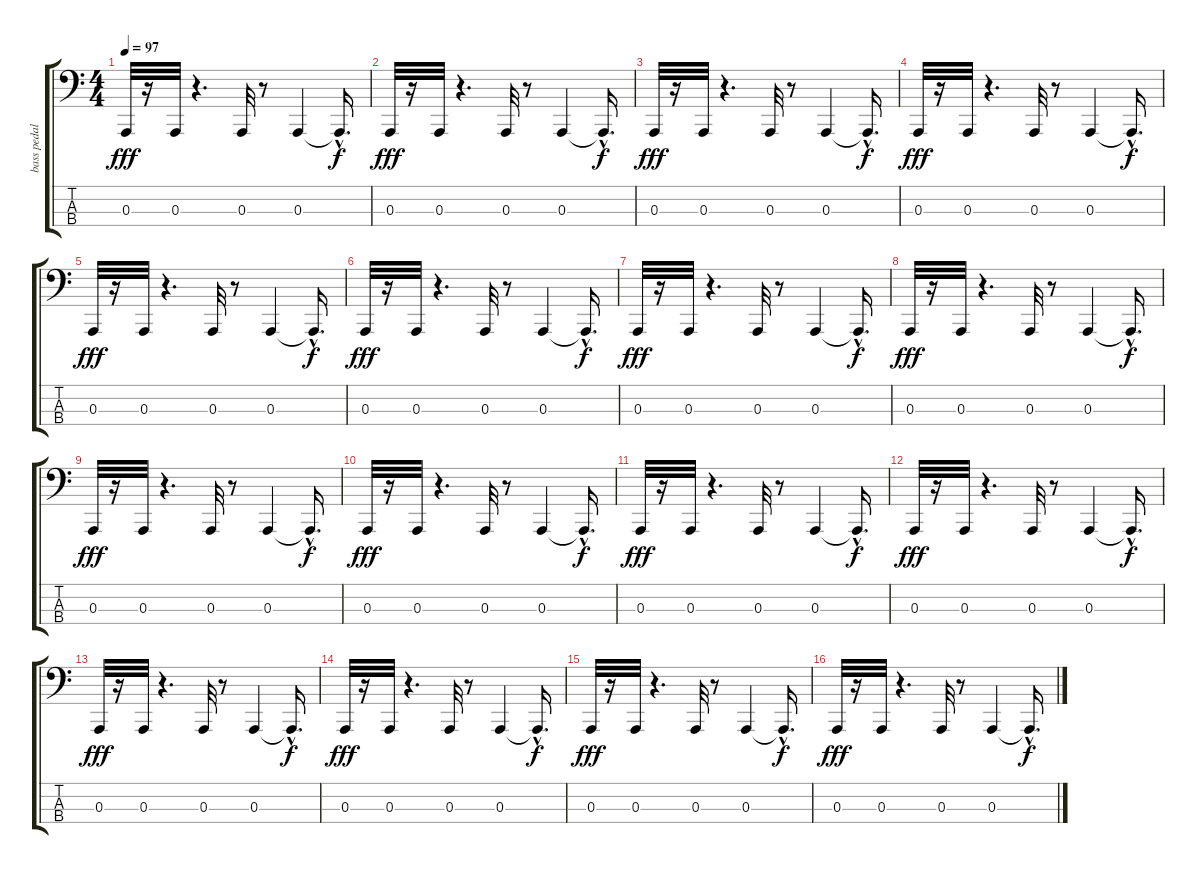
\track ("bass pedals" "bass pedal") {instrument synthbrass2}
\staff {score tabs}
\tuning (G2 D2 A1 E1) {hide}
\ts (4 4)
\tempo 97
\clef f4
\ks c
0.3.32{dy fff} r.16 0.3.32 r.4{d} 0.3.32 r.8 0.3.4 0.3{hac t}.16{d dy f} |
0.3.32{dy fff} r.16 0.3.32 r.4{d} 0.3.32 r.8 0.3.4 0.3{hac t}.16{d dy f} |
0.3.32{dy fff} r.16 0.3.32 r.4{d} 0.3.32 r.8 0.3.4 0.3{hac t}.16{d dy f} |
0.3.32{dy fff} r.16 0.3.32 r.4{d} 0.3.32 r.8 0.3.4 0.3{hac t}.16{d dy f} |
0.3.32{dy fff} r.16 0.3.32 r.4{d} 0.3.32 r.8 0.3.4 0.3{hac t}.16{d dy f} |
0.3.32{dy fff} r.16 0.3.32 r.4{d} 0.3.32 r.8 0.3.4 0.3{hac t}.16{d dy f} |
0.3.32{dy fff} r.16 0.3.32 r.4{d} 0.3.32 r.8 0.3.4 0.3{hac t}.16{d dy f} |
0.3.32{dy fff} r.16 0.3.32 r.4{d} 0.3.32 r.8 0.3.4 0.3{hac t}.16{d dy f} |
0.3.32{dy fff} r.16 0.3.32 r.4{d} 0.3.32 r.8 0.3.4 0.3{hac t}.16{d dy f} |
0.3.32{dy fff} r.16 0.3.32 r.4{d} 0.3.32 r.8 0.3.4 0.3{hac t}.16{d dy f} |
0.3.32{dy fff} r.16 0.3.32 r.4{d} 0.3.32 r.8 0.3.4 0.3{hac t}.16{d dy f} |
0.3.32{dy fff} r.16 0.3.32 r.4{d} 0.3.32 r.8 0.3.4 0.3{hac t}.16{d dy f} |
0.3.32{dy fff} r.16 0.3.32 r.4{d} 0.3.32 r.8 0.3.4 0.3{hac t}.16{d dy f} |
0.3.32{dy fff} r.16 0.3.32 r.4{d} 0.3.32 r.8 0.3.4 0.3{hac t}.16{d dy f} |
0.3.32{dy fff} r.16 0.3.32 r.4{d} 0.3.32 r.8 0.3.4 0.3{hac t}.16{d dy f} |
0.3.32{dy fff} r.16 0.3.32 r.4{d} 0.3.32 r.8 0.3.4 0.3{hac t}.16{d dy f}
